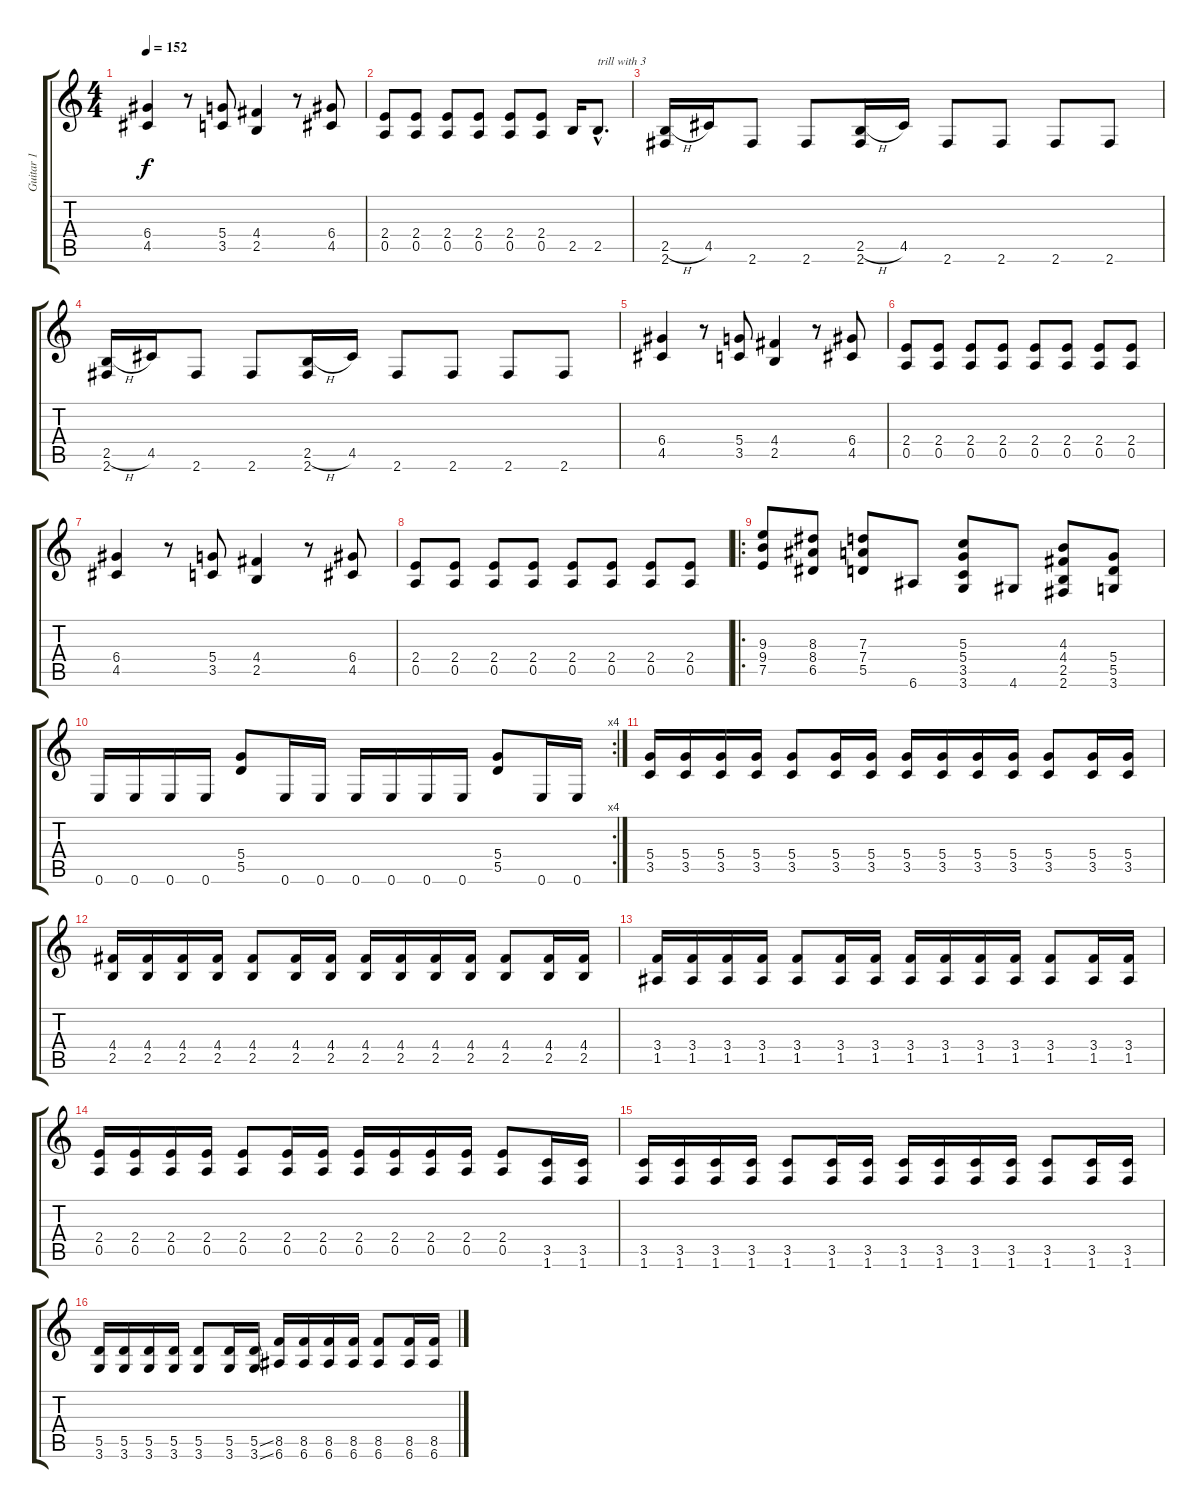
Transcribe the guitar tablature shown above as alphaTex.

\track ("Guitar 1" "Guitar 1") {instrument distortionguitar}
\staff {score tabs}
\tuning (E4 B3 G3 D3 A2 E2) {hide}
\ts (4 4)
\tempo 152
\clef g2
\ks c
(6.4 4.5).4{dy f} r.8 (5.4 3.5).8 (4.4 2.5).4 r.8 (6.4 4.5).8 |
(2.4 0.5).8 (2.4 0.5).8 (2.4 0.5).8 (2.4 0.5).8 (2.4 0.5).8 (2.4 0.5).8 2.5.16 2.5{hac}.8{d txt "trill with 3"} |
(2.5{h} 2.6).16 4.5.16 2.6.8 2.6.8 (2.5{h} 2.6).16 4.5.16 2.6.8 2.6.8 2.6.8 2.6.8 |
(2.5{h} 2.6).16 4.5.16 2.6.8 2.6.8 (2.5{h} 2.6).16 4.5.16 2.6.8 2.6.8 2.6.8 2.6.8 |
(6.4 4.5).4 r.8 (5.4 3.5).8 (4.4 2.5).4 r.8 (6.4 4.5).8 |
(2.4 0.5).8 (2.4 0.5).8 (2.4 0.5).8 (2.4 0.5).8 (2.4 0.5).8 (2.4 0.5).8 (2.4 0.5).8 (2.4 0.5).8 |
(6.4 4.5).4 r.8 (5.4 3.5).8 (4.4 2.5).4 r.8 (6.4 4.5).8 |
(2.4 0.5).8 (2.4 0.5).8 (2.4 0.5).8 (2.4 0.5).8 (2.4 0.5).8 (2.4 0.5).8 (2.4 0.5).8 (2.4 0.5).8 |
\ro
(9.3 9.4 7.5).8 (8.3 8.4 6.5).8 (7.3 7.4 5.5).8 6.6.8 (5.3 5.4 3.5 3.6).8 4.6.8 (4.3 4.4 2.5 2.6).8 (5.4 5.5 3.6).8 |
\rc 4
0.6.16 0.6.16 0.6.16 0.6.16 (5.4 5.5).8 0.6.16 0.6.16 0.6.16 0.6.16 0.6.16 0.6.16 (5.4 5.5).8 0.6.16 0.6.16 |
(5.4 3.5).16 (5.4 3.5).16 (5.4 3.5).16 (5.4 3.5).16 (5.4 3.5).8 (5.4 3.5).16 (5.4 3.5).16 (5.4 3.5).16 (5.4 3.5).16 (5.4 3.5).16 (5.4 3.5).16 (5.4 3.5).8 (5.4 3.5).16 (5.4 3.5).16 |
(4.4 2.5).16 (4.4 2.5).16 (4.4 2.5).16 (4.4 2.5).16 (4.4 2.5).8 (4.4 2.5).16 (4.4 2.5).16 (4.4 2.5).16 (4.4 2.5).16 (4.4 2.5).16 (4.4 2.5).16 (4.4 2.5).8 (4.4 2.5).16 (4.4 2.5).16 |
(3.4 1.5).16 (3.4 1.5).16 (3.4 1.5).16 (3.4 1.5).16 (3.4 1.5).8 (3.4 1.5).16 (3.4 1.5).16 (3.4 1.5).16 (3.4 1.5).16 (3.4 1.5).16 (3.4 1.5).16 (3.4 1.5).8 (3.4 1.5).16 (3.4 1.5).16 |
(2.4 0.5).16 (2.4 0.5).16 (2.4 0.5).16 (2.4 0.5).16 (2.4 0.5).8 (2.4 0.5).16 (2.4 0.5).16 (2.4 0.5).16 (2.4 0.5).16 (2.4 0.5).16 (2.4 0.5).16 (2.4 0.5).8 (3.5 1.6).16 (3.5 1.6).16 |
(3.5 1.6).16 (3.5 1.6).16 (3.5 1.6).16 (3.5 1.6).16 (3.5 1.6).8 (3.5 1.6).16 (3.5 1.6).16 (3.5 1.6).16 (3.5 1.6).16 (3.5 1.6).16 (3.5 1.6).16 (3.5 1.6).8 (3.5 1.6).16 (3.5 1.6).16 |
(5.5 3.6).16 (5.5 3.6).16 (5.5 3.6).16 (5.5 3.6).16 (5.5 3.6).8 (5.5 3.6).16 (5.5{ss} 3.6{ss}).16 (8.5 6.6).16 (8.5 6.6).16 (8.5 6.6).16 (8.5 6.6).16 (8.5 6.6).8 (8.5 6.6).16 (8.5 6.6).16
